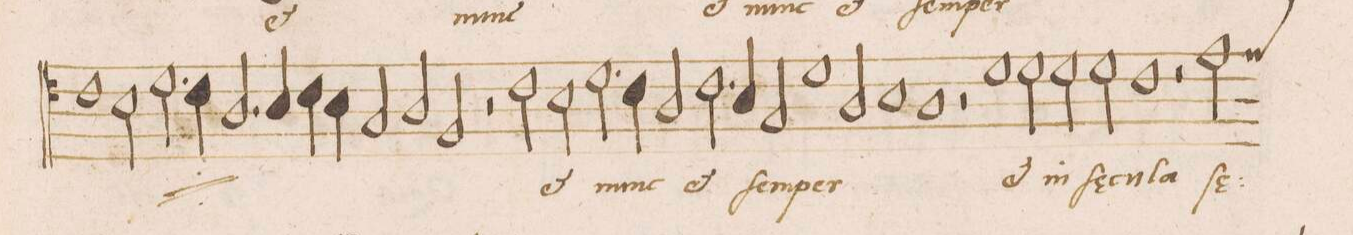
**kern	**text
*I"TENOR	*
*clefC4	*
*k[]	*
*met(c|)	*
*M2/1	*
*	*ij
1c	et
=216	=216
2B/	nunc
2.d\	.
4c\	.
=217	=217
2.A/	et
4B/	ſem-
4c\	.
4B\	.
2G/	.
=218	=218
2A\	.
2F/	-per
*	*Xij
2r	.
2c\	et
=219	=219
2B\	.
2.d\	nunc
4c\	.
2A/	et
=220	=220
2.c\	ſem-
4B/	.
2G/	-per
1d	.
=221	=221
2A/	.
1B	.
=222	=222
1A	.
2r	.
1d	et
=223	=223
2d\	ni
2d\	ſae-
2d\	-cu-
=224	=224
1c	-la
2r	.
*custos:e	*
2e\	ſae-
=225	=225
*-	*-
